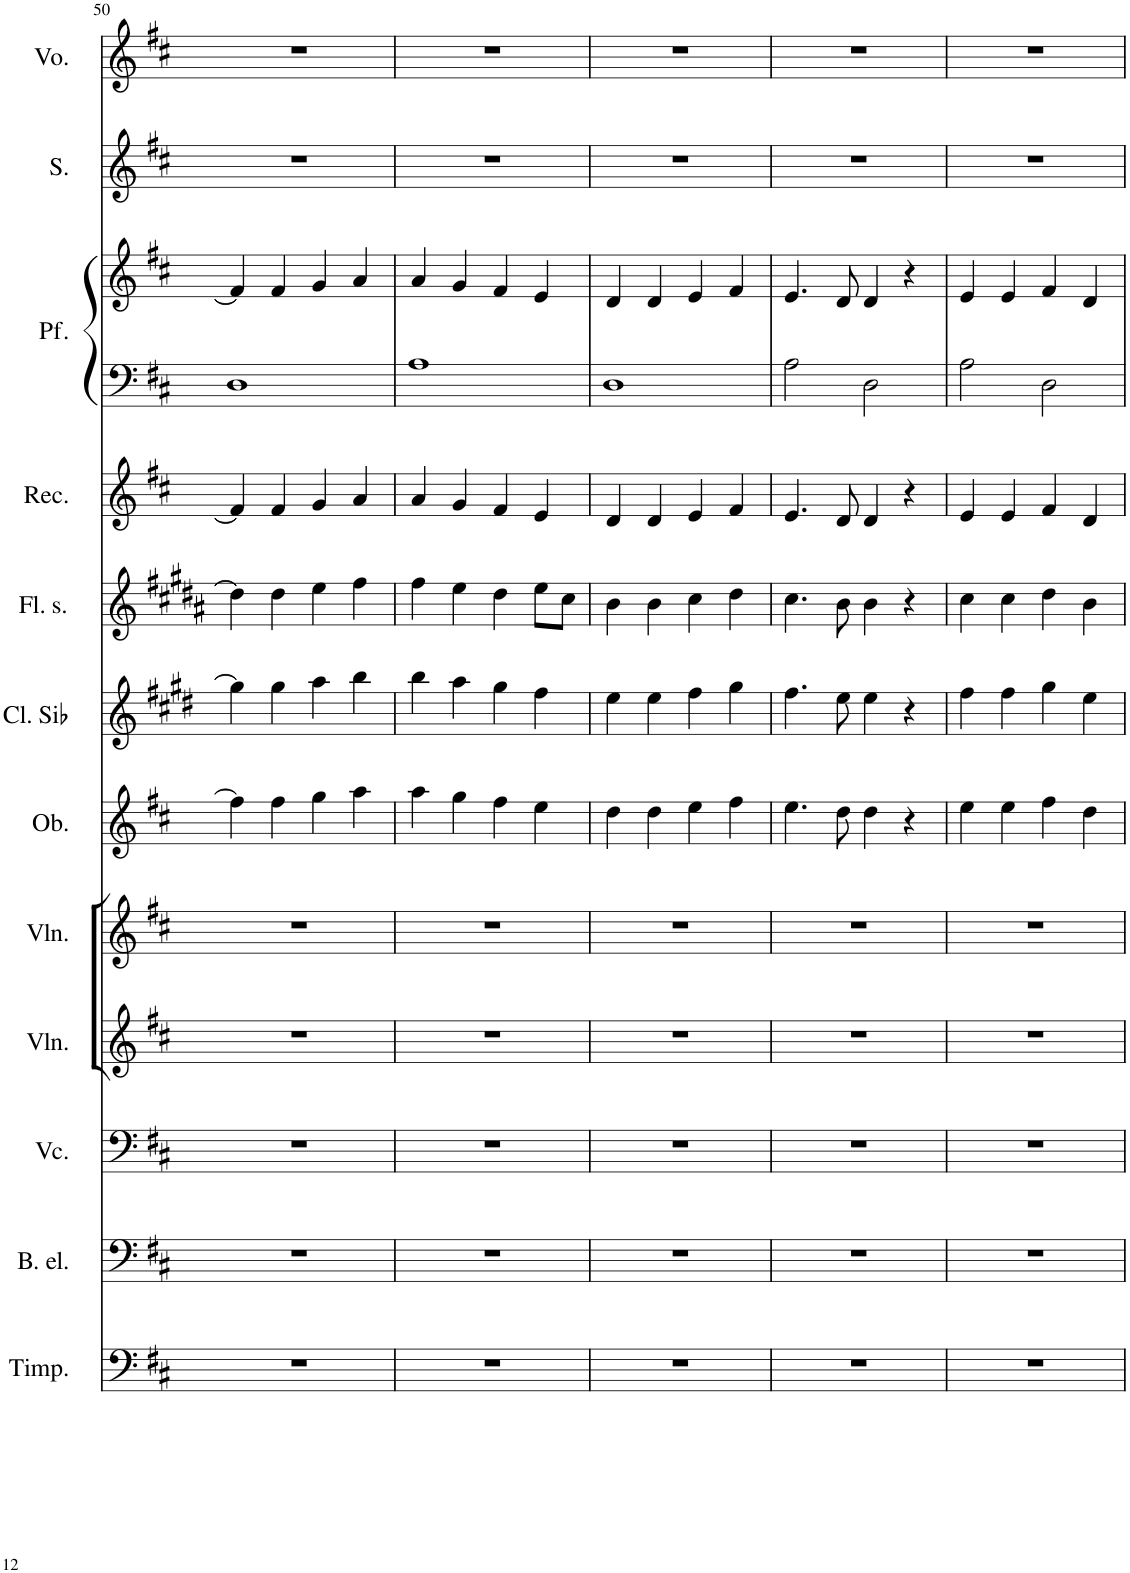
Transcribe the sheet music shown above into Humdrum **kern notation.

**kern	**kern	**kern	**kern	**kern	**kern	**kern	**kern	**kern	**kern	**kern	**kern	**kern
*part12	*part11	*part10	*part9	*part8	*part7	*part6	*part5	*part4	*part3	*part3	*part2	*part1
*staff13	*staff12	*staff11	*staff10	*staff9	*staff8	*staff7	*staff6	*staff5	*staff4	*staff3	*staff2	*staff1
*I"Timpani	*I"Basso elettrico	*I"Violoncello	*I"Violino	*I"Violino	*I"Oboe	*I"Clarinetto in Sib	*I"Flauto soprano	*I"Flauto dolce	*I"Piano	*	*I"Soprano	*I"Voce
*I'Timp.	*I'B. el.	*I'Vc.	*I'Vln.	*I'Vln.	*I'Ob.	*I'Cl. Sib	*I'Fl. s.	*	*	*	*I'S.	*I'Vo.
!!LO:PB:g=z
*clefF4	*clefF4	*clefF4	*clefG2	*clefG2	*clefG2	*clefG2	*clefG2	*clefG2	*clefF4	*clefG2	*clefG2	*clefG2
*	*Trd7c12	*	*	*	*	*Trd1c2	*Trd-2c-3	*	*	*	*	*
*k[f#c#]	*k[f#c#]	*k[f#c#]	*k[f#c#]	*k[f#c#]	*k[f#c#]	*k[f#c#g#d#]	*k[f#c#g#d#a#]	*k[f#c#]	*k[f#c#]	*k[f#c#]	*k[f#c#]	*k[f#c#]
*M4/4	*M4/4	*M4/4	*M4/4	*M4/4	*M4/4	*M4/4	*M4/4	*M4/4	*M4/4	*M4/4	*M4/4	*M4/4
*met(c)	*met(c)	*met(c)	*met(c)	*met(c)	*met(c)	*met(c)	*met(c)	*met(c)	*met(c)	*met(c)	*met(c)	*met(c)
=50	=50	=50	=50	=50	=50	=50	=50	=50	=50	=50	=50	=50
1r	1r	1r	1r	1r	4ff#\]	4gg#\]	4dd#\]	4f#/]	1D	4f#/]	1r	1r
.	.	.	.	.	4ff#\	4gg#\	4dd#\	4f#/	.	4f#/	.	.
.	.	.	.	.	4gg\	4aa\	4ee\	4g/	.	4g/	.	.
.	.	.	.	.	4aa\	4bb\	4ff#\	4a/	.	4a/	.	.
=51	=51	=51	=51	=51	=51	=51	=51	=51	=51	=51	=51	=51
1r	1r	1r	1r	1r	4aa\	4bb\	4ff#\	4a/	1A	4a/	1r	1r
.	.	.	.	.	4gg\	4aa\	4ee\	4g/	.	4g/	.	.
.	.	.	.	.	4ff#\	4gg#\	4dd#\	4f#/	.	4f#/	.	.
.	.	.	.	.	4ee\	4ff#\	8ee\L	4e/	.	4e/	.	.
.	.	.	.	.	.	.	8cc#\J	.	.	.	.	.
=52	=52	=52	=52	=52	=52	=52	=52	=52	=52	=52	=52	=52
1r	1r	1r	1r	1r	4dd\	4ee\	4b\	4d/	1D	4d/	1r	1r
.	.	.	.	.	4dd\	4ee\	4b\	4d/	.	4d/	.	.
.	.	.	.	.	4ee\	4ff#\	4cc#\	4e/	.	4e/	.	.
.	.	.	.	.	4ff#\	4gg#\	4dd#\	4f#/	.	4f#/	.	.
=53	=53	=53	=53	=53	=53	=53	=53	=53	=53	=53	=53	=53
1r	1r	1r	1r	1r	4.ee\	4.ff#\	4.cc#\	4.e/	2A\	4.e/	1r	1r
.	.	.	.	.	8dd\	8ee\	8b\	8d/	.	8d/	.	.
.	.	.	.	.	4dd\	4ee\	4b\	4d/	2D\	4d/	.	.
.	.	.	.	.	4r	4r	4r	4r	.	4r	.	.
=54	=54	=54	=54	=54	=54	=54	=54	=54	=54	=54	=54	=54
1r	1r	1r	1r	1r	4ee\	4ff#\	4cc#\	4e/	2A\	4e/	1r	1r
.	.	.	.	.	4ee\	4ff#\	4cc#\	4e/	.	4e/	.	.
.	.	.	.	.	4ff#\	4gg#\	4dd#\	4f#/	2D\	4f#/	.	.
.	.	.	.	.	4dd\	4ee\	4b\	4d/	.	4d/	.	.
=	=	=	=	=	=	=	=	=	=	=	=	=
*-	*-	*-	*-	*-	*-	*-	*-	*-	*-	*-	*-	*-
